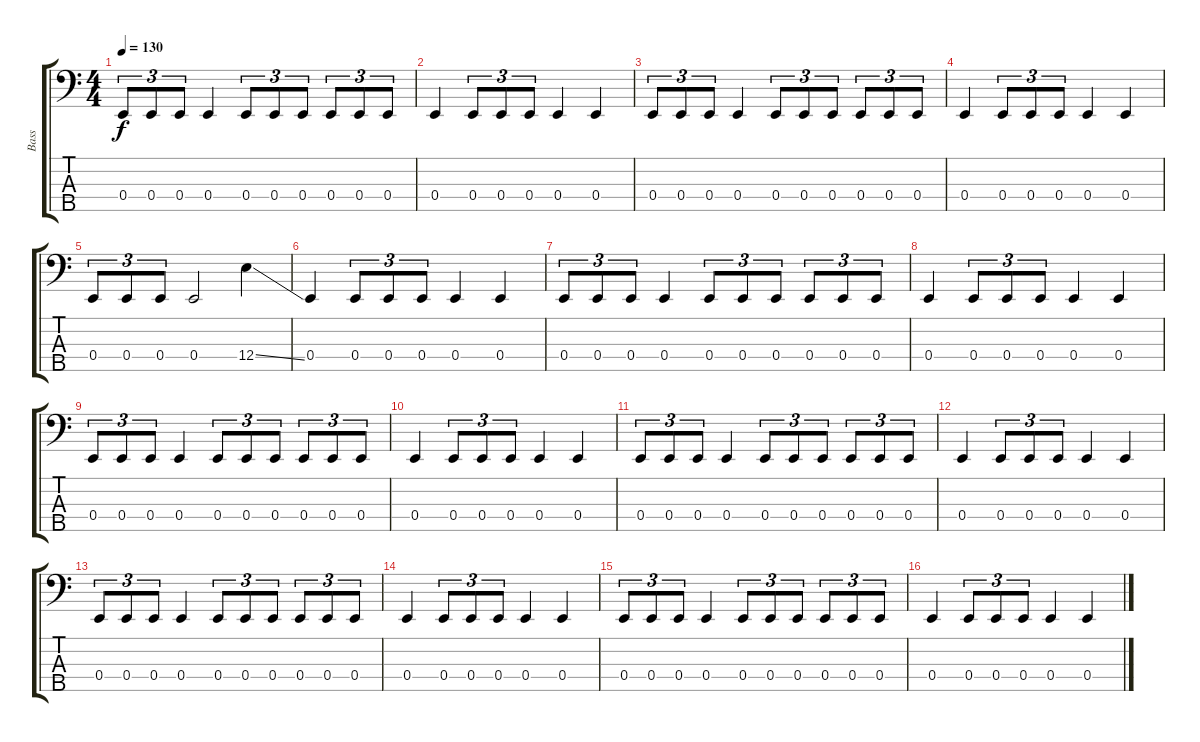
\track ("Bass" "Bass") {instrument electricbassfinger}
\staff {score tabs}
\tuning (G2 D2 A1 E1 B0) {hide}
\ts (4 4)
\tempo 130
\clef f4
\ks c
0.4.8{tu (3 2) dy f} 0.4.8{tu (3 2)} 0.4.8{tu (3 2)} 0.4.4 0.4.8{tu (3 2)} 0.4.8{tu (3 2)} 0.4.8{tu (3 2)} 0.4.8{tu (3 2)} 0.4.8{tu (3 2)} 0.4.8{tu (3 2)} |
0.4.4 0.4.8{tu (3 2)} 0.4.8{tu (3 2)} 0.4.8{tu (3 2)} 0.4.4 0.4.4 |
0.4.8{tu (3 2)} 0.4.8{tu (3 2)} 0.4.8{tu (3 2)} 0.4.4 0.4.8{tu (3 2)} 0.4.8{tu (3 2)} 0.4.8{tu (3 2)} 0.4.8{tu (3 2)} 0.4.8{tu (3 2)} 0.4.8{tu (3 2)} |
0.4.4 0.4.8{tu (3 2)} 0.4.8{tu (3 2)} 0.4.8{tu (3 2)} 0.4.4 0.4.4 |
0.4.8{tu (3 2)} 0.4.8{tu (3 2)} 0.4.8{tu (3 2)} 0.4.2 12.4{ss}.4 |
0.4.4 0.4.8{tu (3 2)} 0.4.8{tu (3 2)} 0.4.8{tu (3 2)} 0.4.4 0.4.4 |
0.4.8{tu (3 2)} 0.4.8{tu (3 2)} 0.4.8{tu (3 2)} 0.4.4 0.4.8{tu (3 2)} 0.4.8{tu (3 2)} 0.4.8{tu (3 2)} 0.4.8{tu (3 2)} 0.4.8{tu (3 2)} 0.4.8{tu (3 2)} |
0.4.4 0.4.8{tu (3 2)} 0.4.8{tu (3 2)} 0.4.8{tu (3 2)} 0.4.4 0.4.4 |
0.4.8{tu (3 2)} 0.4.8{tu (3 2)} 0.4.8{tu (3 2)} 0.4.4 0.4.8{tu (3 2)} 0.4.8{tu (3 2)} 0.4.8{tu (3 2)} 0.4.8{tu (3 2)} 0.4.8{tu (3 2)} 0.4.8{tu (3 2)} |
0.4.4 0.4.8{tu (3 2)} 0.4.8{tu (3 2)} 0.4.8{tu (3 2)} 0.4.4 0.4.4 |
0.4.8{tu (3 2)} 0.4.8{tu (3 2)} 0.4.8{tu (3 2)} 0.4.4 0.4.8{tu (3 2)} 0.4.8{tu (3 2)} 0.4.8{tu (3 2)} 0.4.8{tu (3 2)} 0.4.8{tu (3 2)} 0.4.8{tu (3 2)} |
0.4.4 0.4.8{tu (3 2)} 0.4.8{tu (3 2)} 0.4.8{tu (3 2)} 0.4.4 0.4.4 |
0.4.8{tu (3 2)} 0.4.8{tu (3 2)} 0.4.8{tu (3 2)} 0.4.4 0.4.8{tu (3 2)} 0.4.8{tu (3 2)} 0.4.8{tu (3 2)} 0.4.8{tu (3 2)} 0.4.8{tu (3 2)} 0.4.8{tu (3 2)} |
0.4.4 0.4.8{tu (3 2)} 0.4.8{tu (3 2)} 0.4.8{tu (3 2)} 0.4.4 0.4.4 |
0.4.8{tu (3 2)} 0.4.8{tu (3 2)} 0.4.8{tu (3 2)} 0.4.4 0.4.8{tu (3 2)} 0.4.8{tu (3 2)} 0.4.8{tu (3 2)} 0.4.8{tu (3 2)} 0.4.8{tu (3 2)} 0.4.8{tu (3 2)} |
0.4.4 0.4.8{tu (3 2)} 0.4.8{tu (3 2)} 0.4.8{tu (3 2)} 0.4.4 0.4.4
